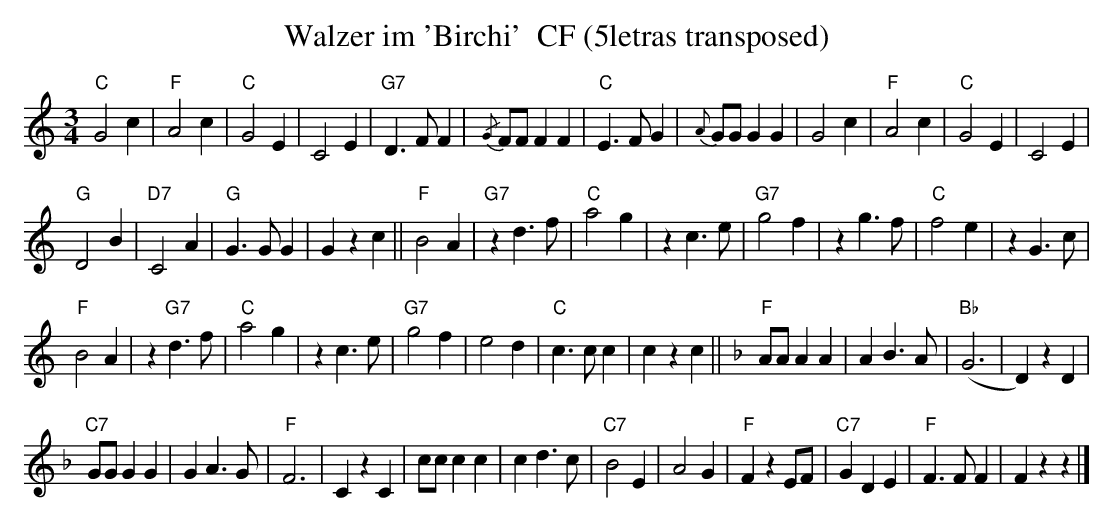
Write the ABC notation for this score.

X:1
T: Walzer im 'Birchi'  CF (5letras transposed)
M:3/4
L:1/4
K:C transpose=3 %%MIDI gchordon
"C"G2c | "F"A2c | "C"G2E | C2E | "G7"D>FF | {/G}F/F/FF | "C"E>FG | {A}G/G/GG |  G2c | "F"A2c | "C"G2E | C2E |
"G"D2B | "D7"C2A | "G"G>GG | Gzc ||"F"B2A | "G7"zd>f | "C"a2g | zc>e | "G7"g2f | zg>f | "C"f2e | z G>c |
"F"B2A | z"G7"d>f | "C"a2g | zc>e | "G7"g2f | e2d | "C"c>cc | czc || [K:F] "F"A/A/AA | AB>A | ("Bb"G3 | D)zD |
"C7"G/G/GG | GA>G | "F"F3 | CzC | c/c/cc | cd>c | "C7"B2E | A2G | "F"FzE/F/ | "C7"GDE | "F"F>FF | Fzz |]
